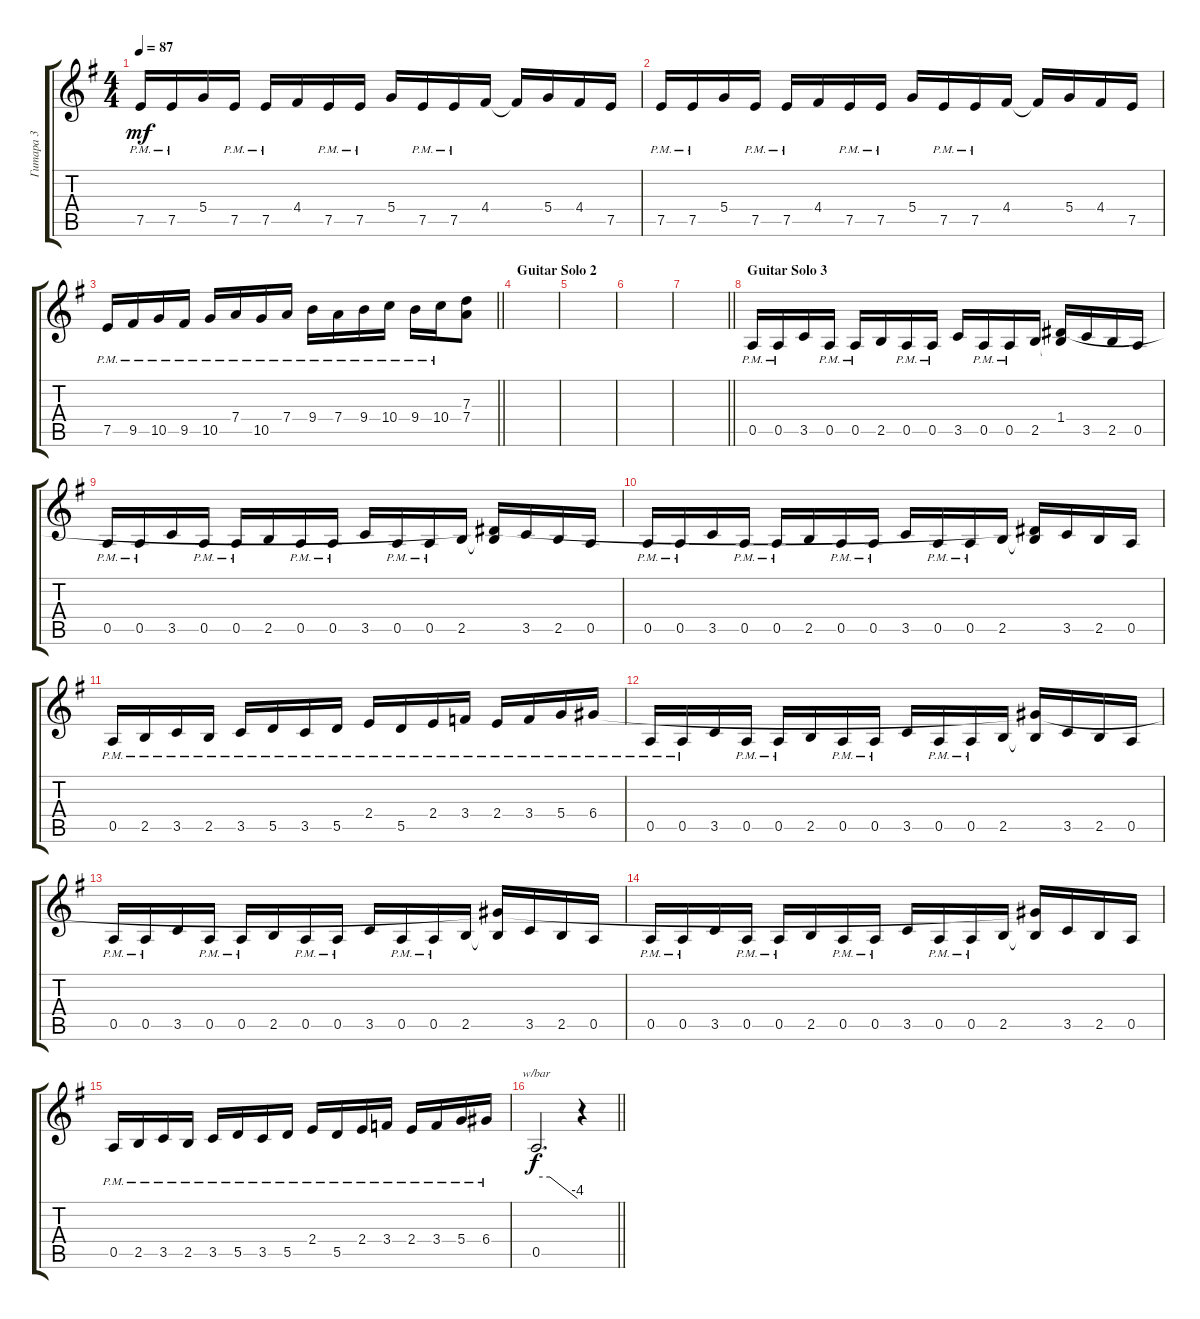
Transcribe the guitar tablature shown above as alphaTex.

\track ("Гитара 3" "Гитара 3") {instrument distortionguitar}
\staff {score tabs}
\tuning (E4 B3 G3 D3 A2 E2) {hide}
\ts (4 4)
\tempo 87
\clef g2
\ks eminor
7.5{pm}.16{dy mf} 7.5{pm}.16 5.4.16 7.5{pm}.16 7.5{pm}.16 4.4.16 7.5{pm}.16 7.5{pm}.16 5.4.16 7.5{pm}.16 7.5{pm}.16 4.4.16 4.4{t}.16 5.4.16 4.4.16 7.5.16 |
7.5{pm}.16 7.5{pm}.16 5.4.16 7.5{pm}.16 7.5{pm}.16 4.4.16 7.5{pm}.16 7.5{pm}.16 5.4.16 7.5{pm}.16 7.5{pm}.16 4.4.16 4.4{t}.16 5.4.16 4.4.16 7.5.16 |
\barLineRight lightlight
7.5{pm}.16 9.5{pm}.16 10.5{pm}.16 9.5{pm}.16 10.5{pm}.16 7.4{pm}.16 10.5{pm}.16 7.4{pm}.16 9.4{pm}.16 7.4{pm}.16 9.4{pm}.16 10.4{pm}.16 9.4{pm}.16 10.4{pm}.16 (7.3 7.4).8 |
\section ("" "Guitar Solo 2")
|
|
|
\barLineRight lightlight
|
\section ("" "Guitar Solo 3")
0.5{pm}.16 0.5{pm}.16 3.5.16 0.5{pm}.16 0.5{pm}.16 2.5.16 0.5{pm}.16 0.5{pm}.16 3.5.16 0.5{pm}.16 0.5{pm}.16 2.5.16 (1.4 2.5{t}).16 3.5.16 2.5.16 0.5.16 |
0.5{pm}.16 0.5{pm}.16 3.5.16 0.5{pm}.16 0.5{pm}.16 2.5.16 0.5{pm}.16 0.5{pm}.16 3.5.16 0.5{pm}.16 0.5{pm}.16 2.5.16 (1.4{t} 2.5{t}).16 3.5.16 2.5.16 0.5.16 |
0.5{pm}.16 0.5{pm}.16 3.5.16 0.5{pm}.16 0.5{pm}.16 2.5.16 0.5{pm}.16 0.5{pm}.16 3.5.16 0.5{pm}.16 0.5{pm}.16 2.5.16 (1.4{t} 2.5{t}).16 3.5.16 2.5.16 0.5.16 |
0.5{pm}.16 2.5{pm}.16 3.5{pm}.16 2.5{pm}.16 3.5{pm}.16 5.5{pm}.16 3.5{pm}.16 5.5{pm}.16 2.4{pm}.16 5.5{pm}.16 2.4{pm}.16 3.4{pm}.16 2.4{pm}.16 3.4{pm}.16 5.4{pm}.16 6.4{pm}.16 |
0.5{pm}.16 0.5{pm}.16 3.5.16 0.5{pm}.16 0.5{pm}.16 2.5.16 0.5{pm}.16 0.5{pm}.16 3.5.16 0.5{pm}.16 0.5{pm}.16 2.5.16 (6.4{t} 2.5{t}).16 3.5.16 2.5.16 0.5.16 |
0.5{pm}.16 0.5{pm}.16 3.5.16 0.5{pm}.16 0.5{pm}.16 2.5.16 0.5{pm}.16 0.5{pm}.16 3.5.16 0.5{pm}.16 0.5{pm}.16 2.5.16 (6.4{t} 2.5{t}).16 3.5.16 2.5.16 0.5.16 |
0.5{pm}.16 0.5{pm}.16 3.5.16 0.5{pm}.16 0.5{pm}.16 2.5.16 0.5{pm}.16 0.5{pm}.16 3.5.16 0.5{pm}.16 0.5{pm}.16 2.5.16 (6.4{t} 2.5{t}).16 3.5.16 2.5.16 0.5.16 |
0.5{pm}.16 2.5{pm}.16 3.5{pm}.16 2.5{pm}.16 3.5{pm}.16 5.5{pm}.16 3.5{pm}.16 5.5{pm}.16 2.4{pm}.16 5.5{pm}.16 2.4{pm}.16 3.4{pm}.16 2.4{pm}.16 3.4{pm}.16 5.4{pm}.16 6.4{pm}.16 |
\barLineRight lightlight
0.5.2{d tbe (custom default 0 0 20 0 60 -16) dy f} r.4
